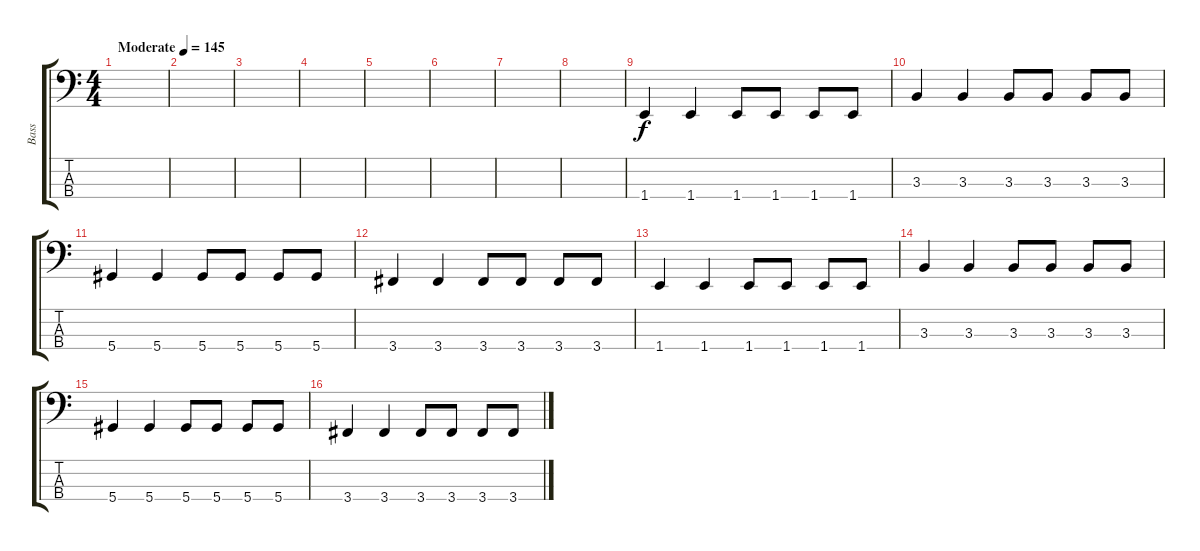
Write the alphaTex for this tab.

\track ("Bass" "Bass") {instrument electricbasspick}
\staff {score tabs}
\tuning (Gb2 Db2 Ab1 Eb1) {hide}
\ts (4 4)
\tempo (145 "Moderate")
\clef f4
\ks c
|
|
|
|
|
|
|
|
1.4.4 1.4.4 1.4.8 1.4.8 1.4.8 1.4.8 |
3.3.4 3.3.4 3.3.8 3.3.8 3.3.8 3.3.8 |
5.4.4 5.4.4 5.4.8 5.4.8 5.4.8 5.4.8 |
3.4.4 3.4.4 3.4.8 3.4.8 3.4.8 3.4.8 |
1.4.4 1.4.4 1.4.8 1.4.8 1.4.8 1.4.8 |
3.3.4 3.3.4 3.3.8 3.3.8 3.3.8 3.3.8 |
5.4.4 5.4.4 5.4.8 5.4.8 5.4.8 5.4.8 |
3.4.4 3.4.4 3.4.8 3.4.8 3.4.8 3.4.8
